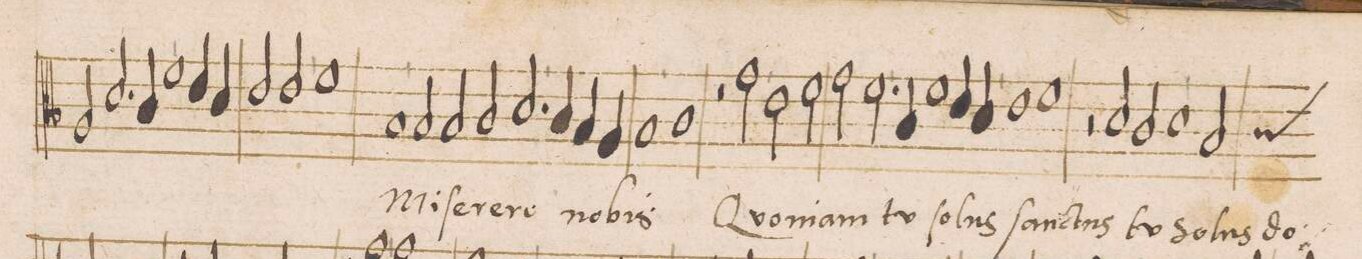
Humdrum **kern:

**kern	**text
*I"TENOR	*
*clefC3	*
*k[b-]	*
*met(c|)	*
*M2/1	*
2A/	.
2.d/	.
4c/	.
1f\,<	.
=68-	=68-
4e/	.
4d/	.
2e/	.
2e/,<	.
=69-	=69-
1f	.
1B-,<	Mi-
=70-	=70-
2B-/	-ſe-
2B-/	-re-
2c/	-re
2.d/,<	no-
=71-	=71-
4c/	.
4B-/	.
4A/	.
1B-,<	-bis
=72-	=72-
1c	.
2r	.
2g\,<	Qvo-
=73-	=73-
2e\	-ni-
2f\	-am
2g\	.
2.f\,<	tu
=74-	=74-
4c/	.
1f	ſo-
4e/	-lus
4d/,<	.
=75-	=75-
1e	ſan-
1f	-ctus
=76-	=76-
2r	.
2d/	tu
2c/	So-
1d\,<	-lus
=77-	=77-
*custos:c	*
2B-/	do-
*-	*-
